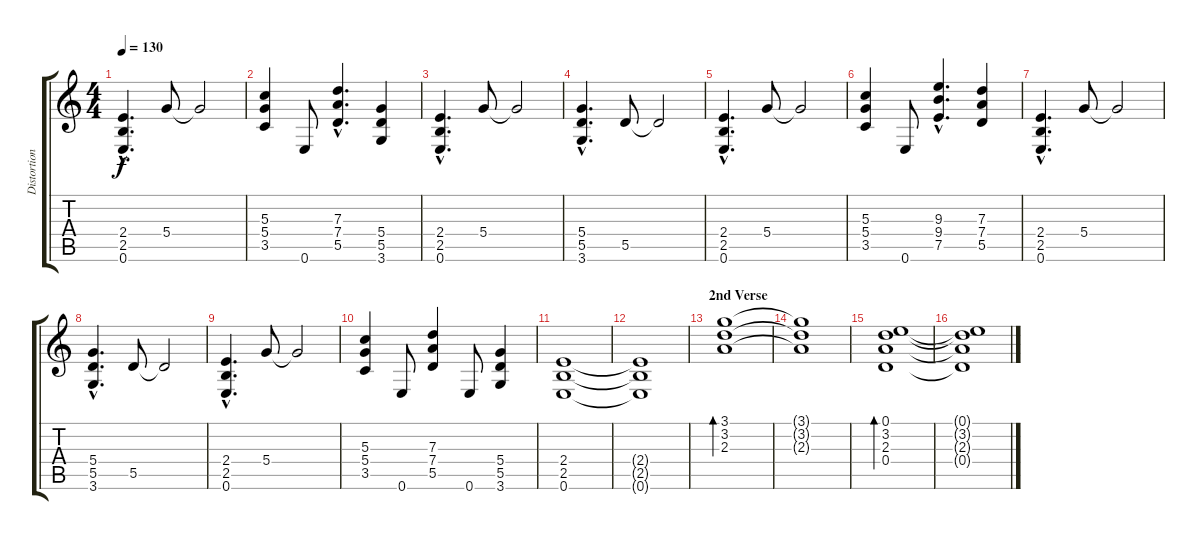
\track ("Distortion Guitar" "Distortion") {instrument distortionguitar}
\staff {score tabs}
\tuning (E4 B3 G3 D3 A2 E2) {hide}
\ts (4 4)
\tempo 130
\clef g2
\ks c
(2.4{hac} 2.5{hac} 0.6{hac}).4{d dy f} 5.4.8 5.4{t}.2 |
(5.3 5.4 3.5).4 0.6.8 (7.3{hac} 7.4{hac} 5.5{hac}).4{d} (5.4 5.5 3.6).4 |
(2.4{hac} 2.5{hac} 0.6{hac}).4{d} 5.4.8 5.4{t}.2 |
(5.4{hac} 5.5{hac} 3.6{hac}).4{d} 5.5.8 5.5{t}.2 |
(2.4{hac} 2.5{hac} 0.6{hac}).4{d} 5.4.8 5.4{t}.2 |
(5.3 5.4 3.5).4 0.6.8 (9.3{hac} 9.4{hac} 7.5{hac}).4{d} (7.3 7.4 5.5).4 |
(2.4{hac} 2.5{hac} 0.6{hac}).4{d} 5.4.8 5.4{t}.2 |
(5.4{hac} 5.5{hac} 3.6{hac}).4{d} 5.5.8 5.5{t}.2 |
(2.4{hac} 2.5{hac} 0.6{hac}).4{d} 5.4.8 5.4{t}.2 |
(5.3 5.4 3.5).4 0.6.8 (7.3 7.4 5.5).4 0.6.8 (5.4 5.5 3.6).4 |
(2.4 2.5 0.6).1 |
(2.4{t} 2.5{t} 0.6{t}).1 |
\section ("" "2nd Verse")
(3.1 3.2 2.3).1{bd 480 instrument electricguitarclean} |
(3.1{t} 3.2{t} 2.3{t}).1 |
(0.1 3.2 2.3 0.4).1{bd 480} |
(0.1{t} 3.2{t} 2.3{t} 0.4{t}).1
